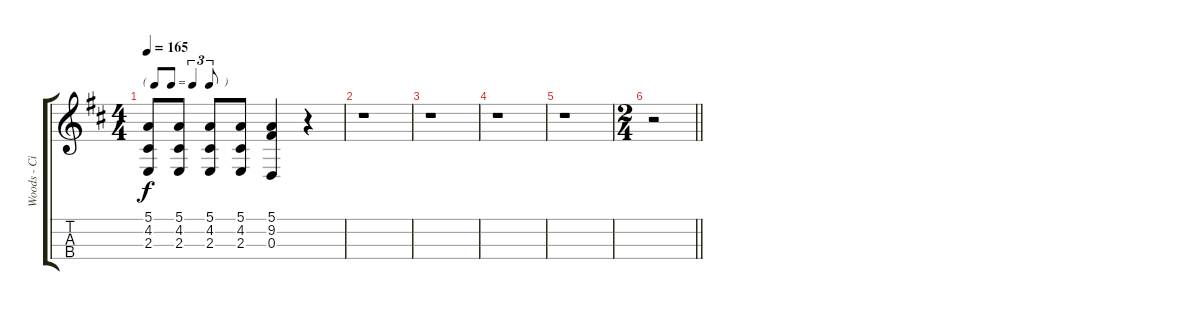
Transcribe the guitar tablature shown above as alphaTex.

\track ("Woods - Cittern" "Woods - Ci") {instrument koto}
\staff {score tabs}
\tuning (E4 A3 D3 G2) {hide}
\ts (4 4)
\tf triplet8th
\tempo 165
\clef g2
\ks d
(5.1 4.2 2.3).8{dy f} (5.1 4.2 2.3).8 (5.1 4.2 2.3).8 (5.1 4.2 2.3).8 (5.1 9.2 0.3).4 r.4 |
r.1 |
r.1 |
r.1 |
r.1 |
\ts (2 4)
\barLineRight lightlight
r.2
